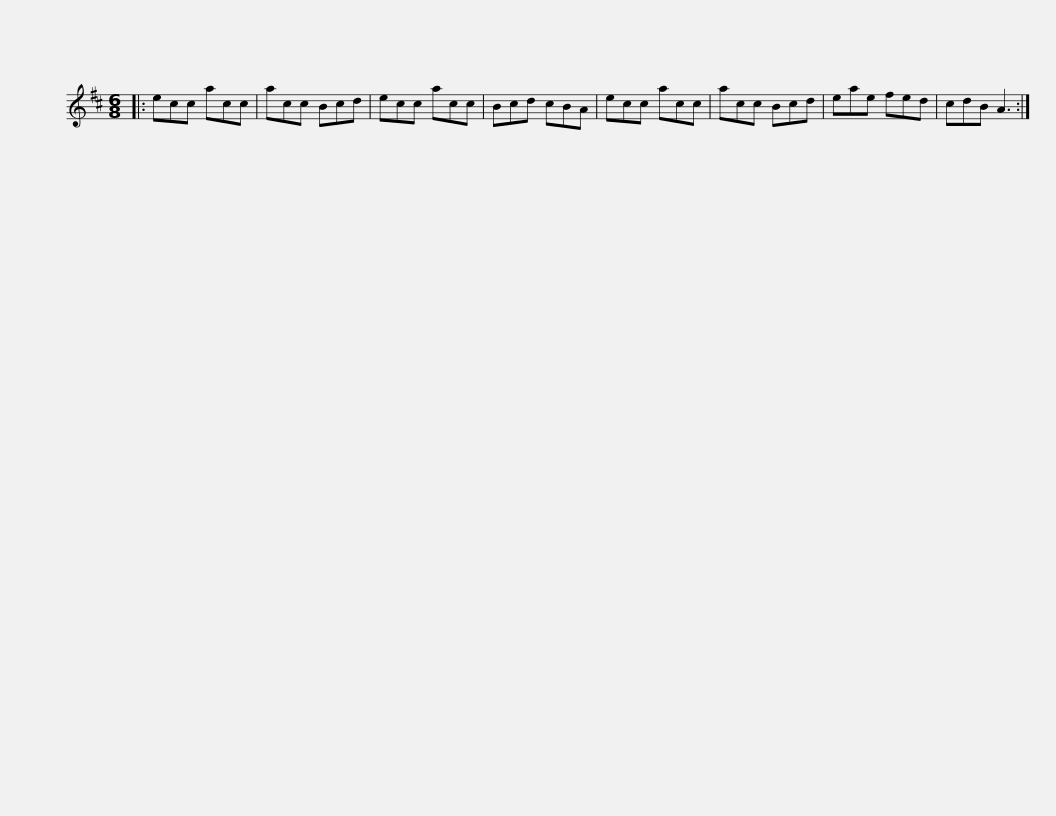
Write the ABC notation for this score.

X:1
L:1/8
M:6/8
I:linebreak $
K:D
V:1 treble
V:1
|: ecc acc | acc Bcd | ecc acc | Bcd cBA | ecc acc | %5
 acc Bcd | eae fed |$ cdB A3 :| %8
